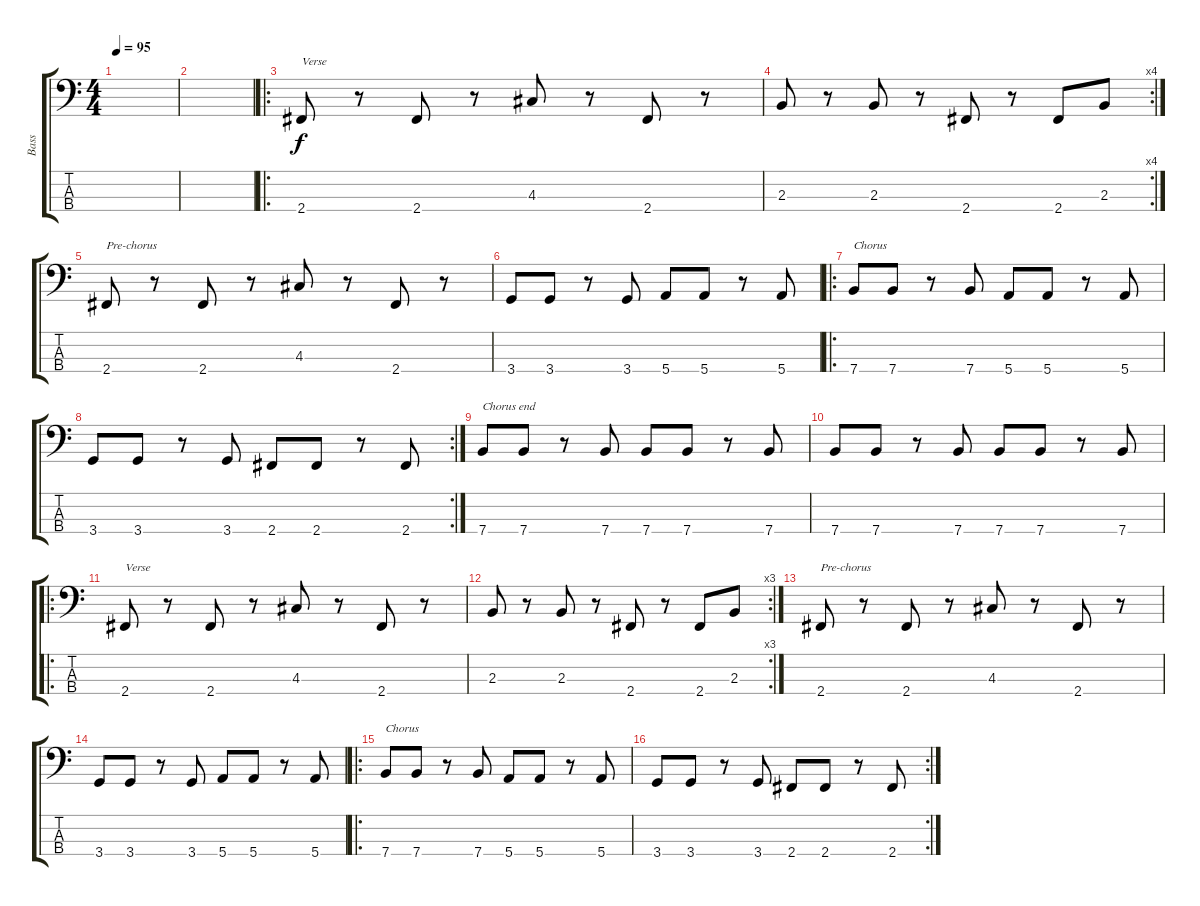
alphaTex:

\track ("Bass" "Bass") {instrument electricbassfinger}
\staff {score tabs}
\tuning (G2 D2 A1 E1) {hide}
\ts (4 4)
\tempo 95
\clef f4
\ks c
|
|
\ro
2.4.8{txt "Verse"} r.8 2.4.8 r.8 4.3.8 r.8 2.4.8 r.8 |
\rc 4
2.3.8 r.8 2.3.8 r.8 2.4.8 r.8 2.4.8 2.3.8 |
2.4.8{txt "Pre-chorus"} r.8 2.4.8 r.8 4.3.8 r.8 2.4.8 r.8 |
3.4.8 3.4.8 r.8 3.4.8 5.4.8 5.4.8 r.8 5.4.8 |
\ro
7.4.8{txt "Chorus"} 7.4.8 r.8 7.4.8 5.4.8 5.4.8 r.8 5.4.8 |
\rc 2
3.4.8 3.4.8 r.8 3.4.8 2.4.8 2.4.8 r.8 2.4.8 |
7.4.8{txt "Chorus end"} 7.4.8 r.8 7.4.8 7.4.8 7.4.8 r.8 7.4.8 |
7.4.8 7.4.8 r.8 7.4.8 7.4.8 7.4.8 r.8 7.4.8 |
\ro
2.4.8{txt "Verse"} r.8 2.4.8 r.8 4.3.8 r.8 2.4.8 r.8 |
\rc 3
2.3.8 r.8 2.3.8 r.8 2.4.8 r.8 2.4.8 2.3.8 |
2.4.8{txt "Pre-chorus"} r.8 2.4.8 r.8 4.3.8 r.8 2.4.8 r.8 |
3.4.8 3.4.8 r.8 3.4.8 5.4.8 5.4.8 r.8 5.4.8 |
\ro
7.4.8{txt "Chorus"} 7.4.8 r.8 7.4.8 5.4.8 5.4.8 r.8 5.4.8 |
\rc 2
3.4.8 3.4.8 r.8 3.4.8 2.4.8 2.4.8 r.8 2.4.8
